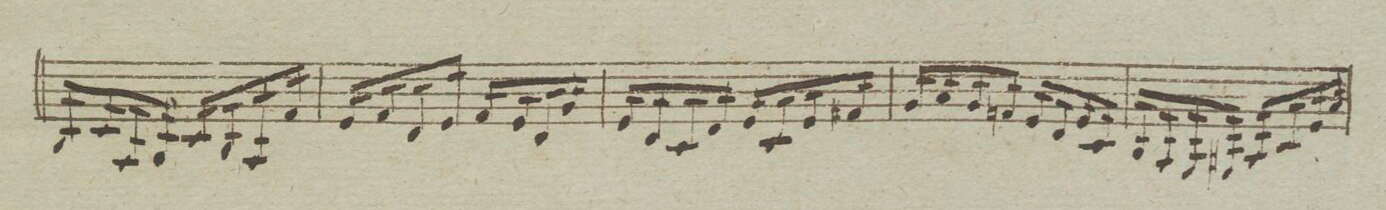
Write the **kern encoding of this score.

**kern	**dynam
*I"Violino. 1mo	*
*clefG2	*
*k[]	*
*met(c|)	*
*M2/2	*
16B/LL	.
16B/	.
16c/	.
16c/	.
16A/	.
16A/	.
16B/	.
16B/JJ	.
16c/LL	.
16c/	.
16B/	.
16B/	.
16A/	.
16A/	.
16f/	.
16f/JJ	.
=186	=186
16e/LL	.
16e/	.
16f/	.
16f/	.
16d/	.
16d/	.
16e/	.
16e/JJ	.
16f/LL	.
16f/	.
16e/	.
16e/	.
16d/	.
16d/	.
16g/	.
16g/JJ	.
=187	=187
16e/LL	.
16e/	.
16d/	.
16d/	.
16c/	.
16c/	.
16d/	.
16d/JJ	.
16e/LL	.
16e/	.
16c/	.
16c/	.
16e/	.
16e/	.
16f#X/	.
16f#/JJ	.
=188	=188
16g/LL	.
16g/	.
16a/	.
16a/	.
16g/	.
16g/	.
16fn/	.
16f/JJ	.
16e/LL	.
16e/	.
16d/	.
16d/	.
16e/	.
16e/	.
16c/	.
16c/JJ	.
=189	=189
16B/LL	.
16B/	.
16A/	.
16A/	.
16G/	.
16G/	.
16G#X/	.
16G#/JJ	.
16A/LL	.
16A/	.
16c/	.
16c/	.
16e/	.
16e/	.
16a/	.
16a/JJ	.
=190	=190
*-	*-
